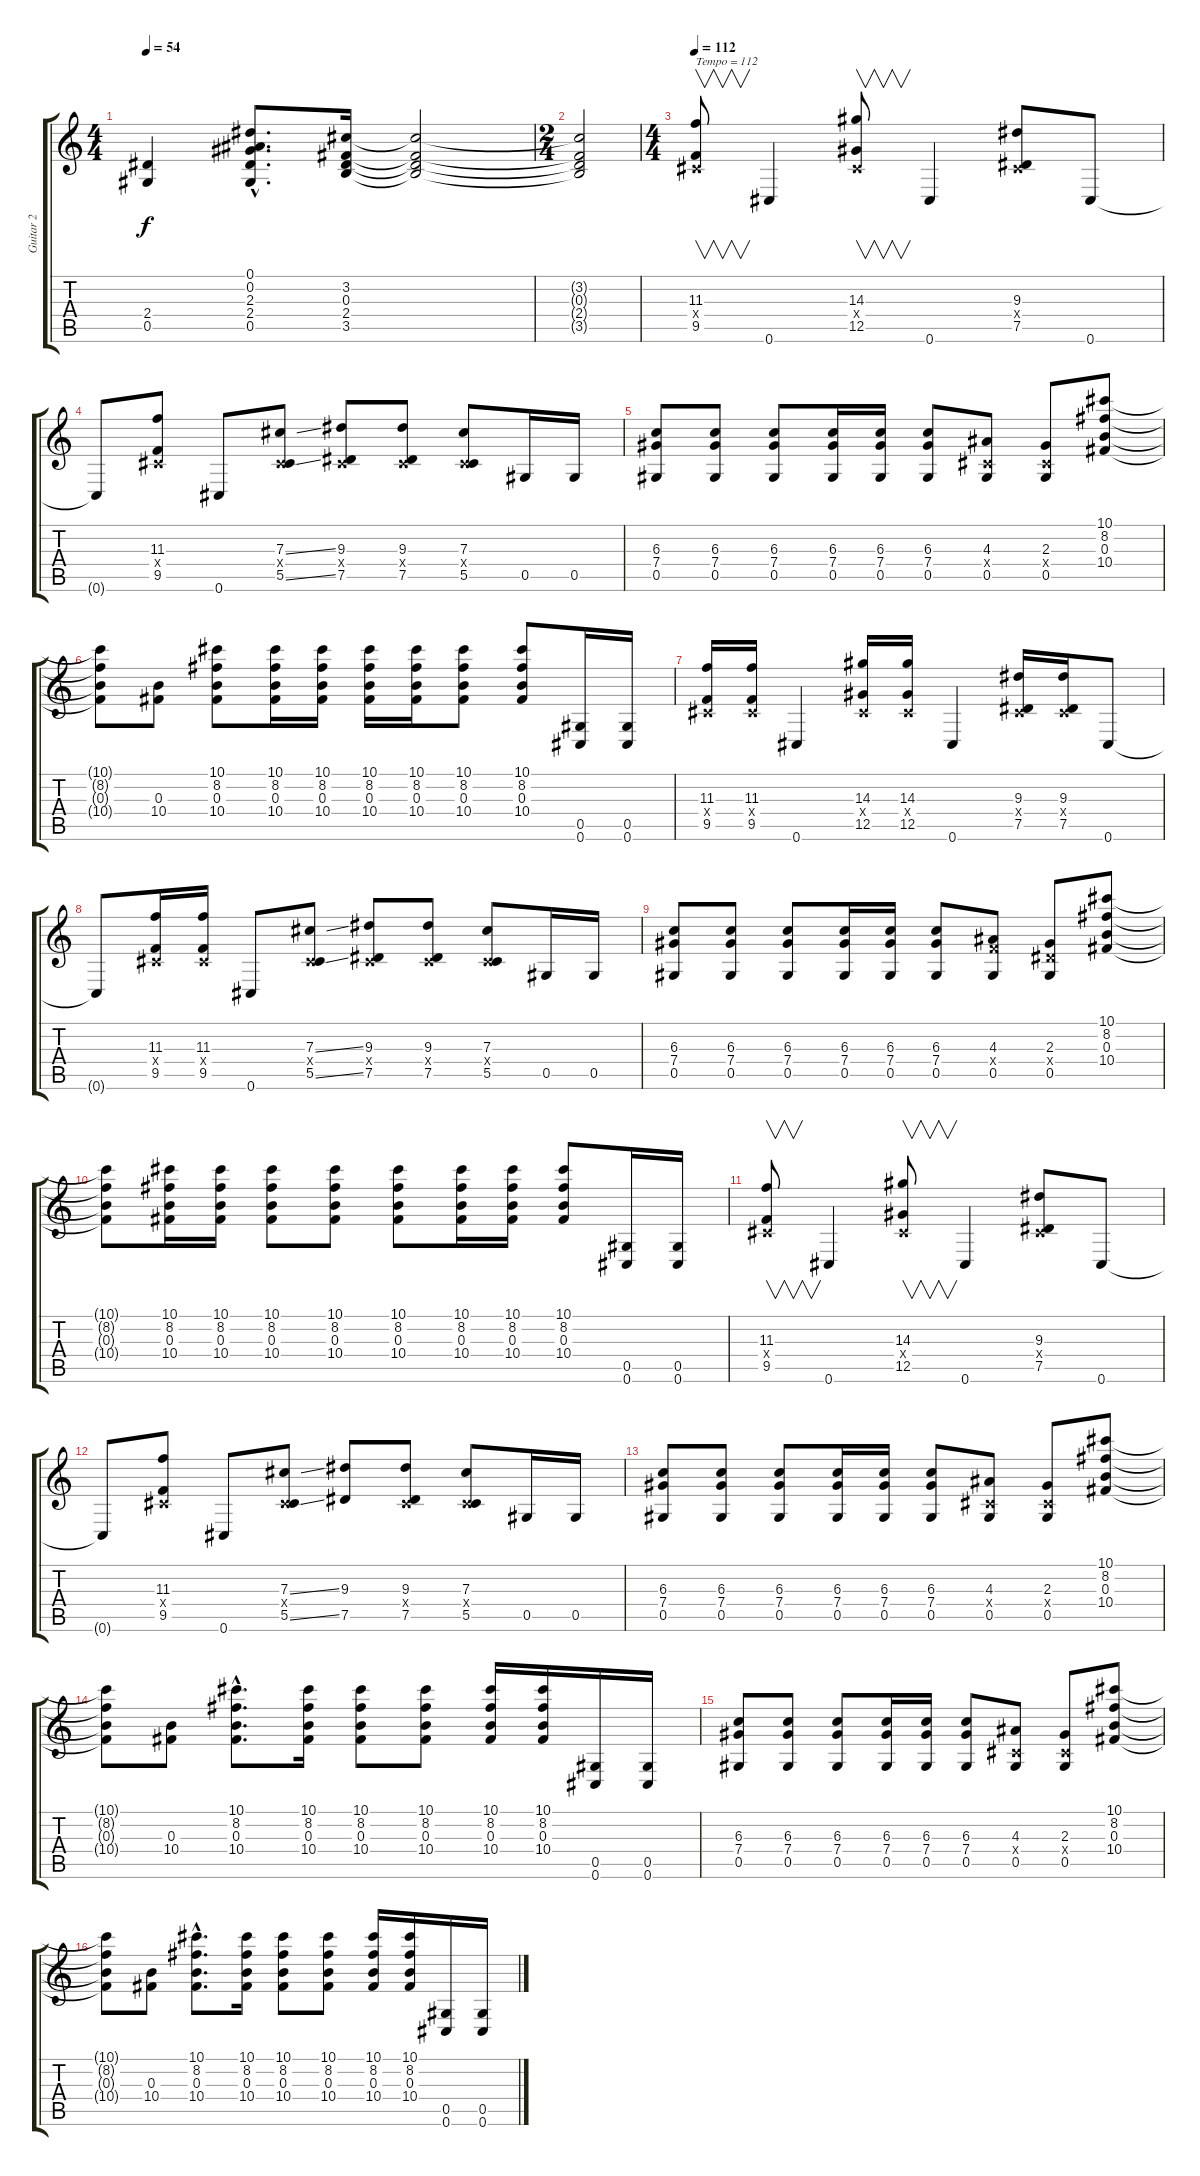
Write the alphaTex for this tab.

\track ("Guitar 2" "Guitar 2") {instrument electricguitarjazz}
\staff {score tabs}
\tuning (Eb4 Bb3 Gb3 Db3 Ab2 Db2) {hide}
\ts (4 4)
\tempo 54
\clef g2
\ks c
(2.4 0.5).4{dy f} (0.1{hac} 0.2{hac} 2.3{hac} 2.4{hac} 0.5{hac}).8{d} (3.2 0.3 2.4 3.5).16 (3.2{t} 0.3{t} 2.4{t} 3.5{t}).2 |
\ts (2 4)
(3.2{t} 0.3{t} 2.4{t} 3.5{t}).2 |
\ts (4 4)
\tempo 112
(11.3 0.4{x} 9.5).8{v txt "Tempo = 112" volume 14} 0.6.4 (14.3 0.4{x} 12.5).8{v} 0.6.4 (9.3 0.4{x} 7.5).8 0.6.8 |
0.6{t}.8 (11.3 0.4{x} 9.5).8 0.6.8 (7.3{ss} 0.4{x} 5.5{ss}).8 (9.3 0.4{x} 7.5).8 (9.3 0.4{x} 7.5).8 (7.3 0.4{x} 5.5).8 0.5.16 0.5.16 |
(6.3 7.4 0.5).8 (6.3 7.4 0.5).8 (6.3 7.4 0.5).8 (6.3 7.4 0.5).16 (6.3 7.4 0.5).16 (6.3 7.4 0.5).8 (4.3 0.4{x} 0.5).8 (2.3 0.4{x} 0.5).8 (10.1 8.2 0.3 10.4).8 |
(10.1{t} 8.2{t} 0.3{t} 10.4{t}).8 (0.3 10.4).8 (10.1 8.2 0.3 10.4).8 (10.1 8.2 0.3 10.4).16 (10.1 8.2 0.3 10.4).16 (10.1 8.2 0.3 10.4).16 (10.1 8.2 0.3 10.4).16 (10.1 8.2 0.3 10.4).8 (10.1 8.2 0.3 10.4).8 (0.5 0.6).16 (0.5 0.6).16 |
(11.3 0.4{x} 9.5).16 (11.3 0.4{x} 9.5).16 0.6.4 (14.3 0.4{x} 12.5).16 (14.3 0.4{x} 12.5).16 0.6.4 (9.3 0.4{x} 7.5).16 (9.3 0.4{x} 7.5).16 0.6.8 |
0.6{t}.8 (11.3 0.4{x} 9.5).16 (11.3 0.4{x} 9.5).16 0.6.8 (7.3{ss} 0.4{x} 5.5{ss}).8 (9.3 0.4{x} 7.5).8 (9.3 0.4{x} 7.5).8 (7.3 0.4{x} 5.5).8 0.5.16 0.5.16 |
(6.3 7.4 0.5).8 (6.3 7.4 0.5).8 (6.3 7.4 0.5).8 (6.3 7.4 0.5).16 (6.3 7.4 0.5).16 (6.3 7.4 0.5).8 (4.3 4.4{x} 0.5).8 (2.3 2.4{x} 0.5).8 (10.1 8.2 0.3 10.4).8 |
(10.1{t} 8.2{t} 0.3{t} 10.4{t}).8 (10.1 8.2 0.3 10.4).16 (10.1 8.2 0.3 10.4).16 (10.1 8.2 0.3 10.4).8 (10.1 8.2 0.3 10.4).8 (10.1 8.2 0.3 10.4).8 (10.1 8.2 0.3 10.4).16 (10.1 8.2 0.3 10.4).16 (10.1 8.2 0.3 10.4).8 (0.5 0.6).16 (0.5 0.6).16 |
(11.3 0.4{x} 9.5).8{v} 0.6.4 (14.3 0.4{x} 12.5).8{v} 0.6.4 (9.3 0.4{x} 7.5).8 0.6.8 |
0.6{t}.8 (11.3 0.4{x} 9.5).8 0.6.8 (7.3{ss} 0.4{x} 5.5{ss}).8 (9.3 7.5).8 (9.3 0.4{x} 7.5).8 (7.3 0.4{x} 5.5).8 0.5.16 0.5.16 |
(6.3 7.4 0.5).8 (6.3 7.4 0.5).8 (6.3 7.4 0.5).8 (6.3 7.4 0.5).16 (6.3 7.4 0.5).16 (6.3 7.4 0.5).8 (4.3 0.4{x} 0.5).8 (2.3 0.4{x} 0.5).8 (10.1 8.2 0.3 10.4).8 |
(10.1{t} 8.2{t} 0.3{t} 10.4{t}).8 (0.3 10.4).8 (10.1{hac} 8.2{hac} 0.3{hac} 10.4{hac}).8{d} (10.1 8.2 0.3 10.4).16 (10.1 8.2 0.3 10.4).8 (10.1 8.2 0.3 10.4).8 (10.1 8.2 0.3 10.4).16 (10.1 8.2 0.3 10.4).16 (0.5 0.6).16 (0.5 0.6).16 |
(6.3 7.4 0.5).8 (6.3 7.4 0.5).8 (6.3 7.4 0.5).8 (6.3 7.4 0.5).16 (6.3 7.4 0.5).16 (6.3 7.4 0.5).8 (4.3 0.4{x} 0.5).8 (2.3 0.4{x} 0.5).8 (10.1 8.2 0.3 10.4).8 |
(10.1{t} 8.2{t} 0.3{t} 10.4{t}).8 (0.3 10.4).8 (10.1{hac} 8.2{hac} 0.3{hac} 10.4{hac}).8{d} (10.1 8.2 0.3 10.4).16 (10.1 8.2 0.3 10.4).8 (10.1 8.2 0.3 10.4).8 (10.1 8.2 0.3 10.4).16 (10.1 8.2 0.3 10.4).16 (0.5 0.6).16 (0.5 0.6).16
